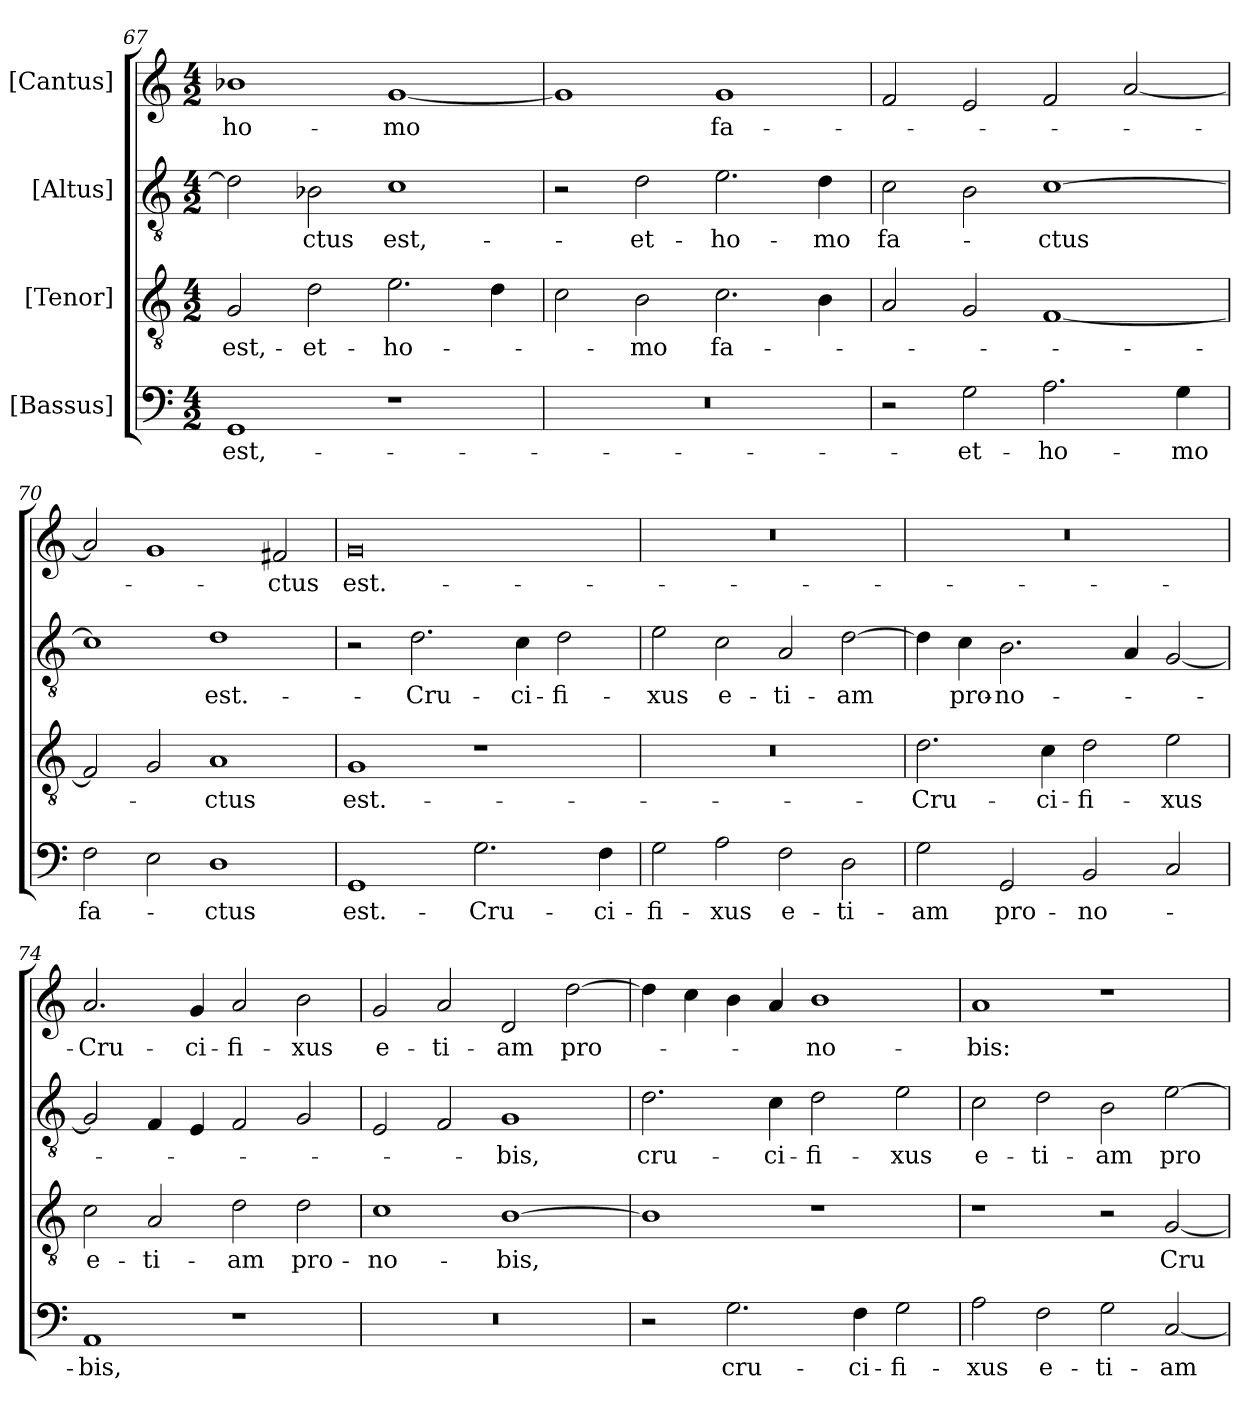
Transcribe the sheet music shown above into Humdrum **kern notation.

**kern	**text	**kern	**text	**kern	**text	**kern	**text
*part4	*part4	*part3	*part3	*part2	*part2	*part1	*part1
*staff4	*staff4	*staff3	*staff3	*staff2	*staff2	*staff1	*staff1
*I"[Bassus]	*	*I"[Tenor]	*	*I"[Altus]	*	*I"[Cantus]	*
*clefF4	*	*clefGv2	*	*clefGv2	*	*clefG2	*
*k[]	*	*k[]	*	*k[]	*	*k[]	*
*M4/2	*	*M4/2	*	*M4/2	*	*M4/2	*
=67	=67	=67	=67	=67	=67	=67	=67
1GG/	est,-	2G/	est,-	2d\]	.	1b-X\	ho-
.	.	2d\	et-	2B-X\	-ctus	.	.
1r	.	2.e\	ho-	1c\	est,-	[1g/	-mo
.	.	4d\	.	.	.	.	.
=68	=68	=68	=68	=68	=68	=68	=68
0r	.	2c\	.	2r	.	1g/]	.
.	.	2B\	-mo	2d\	et-	.	.
.	.	2.c\	fa-	2.e\	ho-	1g/	fa-
.	.	4B\	.	4d\	-mo	.	.
=69	=69	=69	=69	=69	=69	=69	=69
2r	.	2A/	.	2c\	fa-	2f/	.
2G\	et-	2G/	.	2B\	.	2e/	.
2.A\	ho-	[1F/	.	[1c\	-ctus	2f/	.
.	.	.	.	.	.	[2a/	.
4G\	-mo	.	.	.	.	.	.
=70	=70	=70	=70	=70	=70	=70	=70
2F\	fa-	2F/]	.	1c\]	.	2a/]	.
2E\	.	2G/	.	.	.	1g/	.
1D\	-ctus	1A/	-ctus	1d\	est.-	.	.
.	.	.	.	.	.	2f#X/	-ctus
=71	=71	=71	=71	=71	=71	=71	=71
1GG/	est.-	1G/	est.-	2r	.	0g/	est.-
.	.	.	.	2.d\	Cru-	.	.
2.G\	Cru-	1r	.	.	.	.	.
.	.	.	.	4c\	-ci-	.	.
.	.	.	.	2d\	-fi-	.	.
4F\	-ci-	.	.	.	.	.	.
=72	=72	=72	=72	=72	=72	=72	=72
2G\	-fi-	0r	.	2e\	-xus	0r	.
2A\	-xus	.	.	2c\	e-	.	.
2F\	e-	.	.	2A/	-ti-	.	.
2D\	-ti-	.	.	[2d\	-am	.	.
=73	=73	=73	=73	=73	=73	=73	=73
2G\	-am	2.d\	Cru-	4d\]	.	0r	.
.	.	.	.	4c\	pro-	.	.
2GG/	pro-	.	.	2.B\	no-	.	.
.	.	4c\	-ci-	.	.	.	.
2BB/	no-	2d\	-fi-	.	.	.	.
.	.	.	.	4A/	.	.	.
2C/	.	2e\	-xus	[2G/	.	.	.
=74	=74	=74	=74	=74	=74	=74	=74
1AA/	-bis,	2c\	e-	2G/]	.	2.a/	Cru-
.	.	2A/	-ti-	4F/	.	.	.
.	.	.	.	4E/	.	4g/	-ci-
1r	.	2d\	-am	2F/	.	2a/	-fi-
.	.	2d\	pro-	2G/	.	2b\	-xus
=75	=75	=75	=75	=75	=75	=75	=75
0r	.	1c\	no-	2E/	.	2g/	e-
.	.	.	.	2F/	.	2a/	-ti-
.	.	[1B\	-bis,	1G/	-bis,	2d/	-am
.	.	.	.	.	.	[2dd\	pro-
=76	=76	=76	=76	=76	=76	=76	=76
2r	.	1B\]	.	2.d\	cru-	4dd\]	.
.	.	.	.	.	.	4cc\	.
2.G\	cru-	.	.	.	.	4b\	.
.	.	.	.	4c\	-ci-	4a/	.
.	.	1r	.	2d\	-fi-	1b\	no-
4F\	-ci-	.	.	.	.	.	.
2G\	-fi-	.	.	2e\	-xus	.	.
=77	=77	=77	=77	=77	=77	=77	=77
2A\	-xus	1r	.	2c\	e-	1a/	-bis:
2F\	e-	.	.	2d\	-ti-	.	.
2G\	-ti-	2r	.	2B\	-am	1r	.
[2C/	-am	[2G/	Cru-	[2e\	pro-	.	.
=	=	=	=	=	=	=	=
*-	*-	*-	*-	*-	*-	*-	*-
